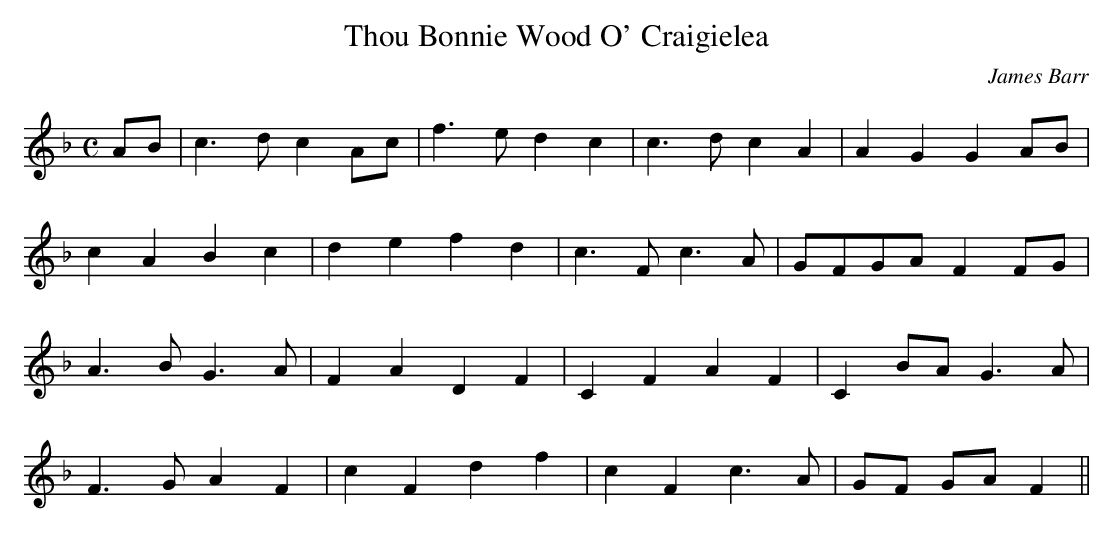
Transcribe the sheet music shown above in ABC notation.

X:1
T:Thou Bonnie Wood O' Craigielea
C:James Barr
M:C
L:1/8
K:F
AB|c3d c2 Ac|f3e d2 c2|c3d c2 A2|A2 G2 G2 AB|!
c2 A2 B2 c2|d2 e2 f2 d2|c3F c3A|GFGA F2 FG|!
A3B G3A|F2A2D2F2|C2F2A2F2|C2BA G3A|!
F3G A2F2|c2F2d2f2|c2F2c3A|GF GA F2||!
